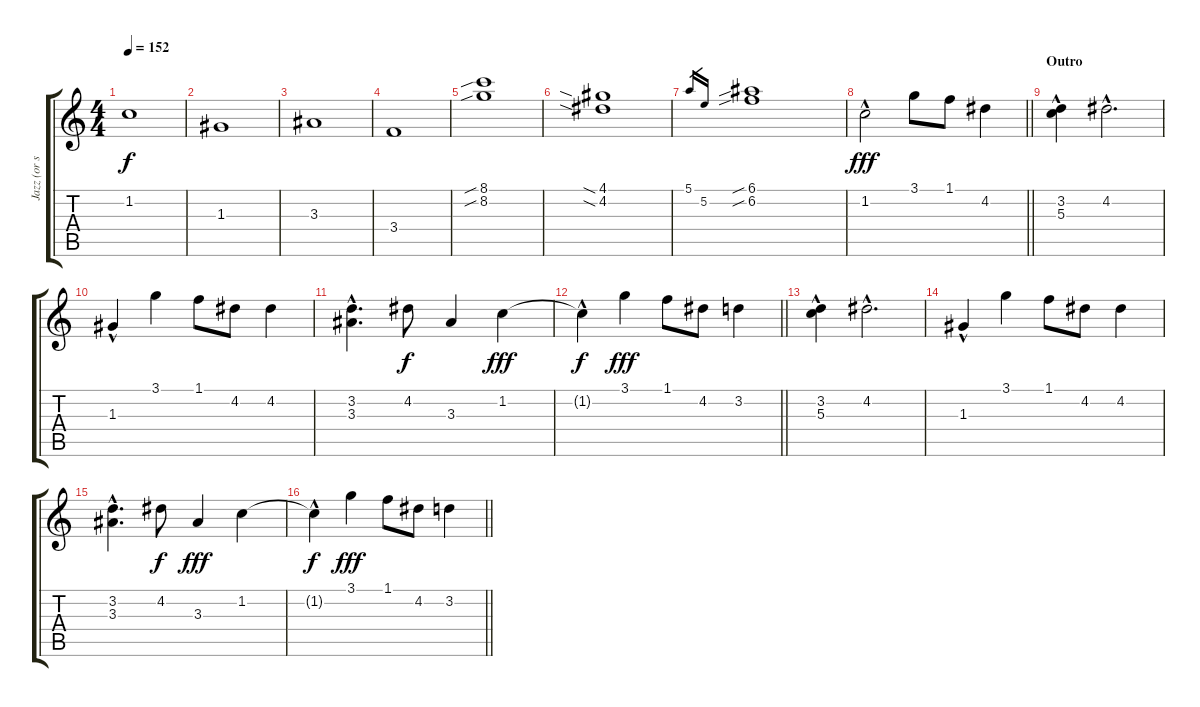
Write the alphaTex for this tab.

\track ("Jazz (or synth)" "Jazz (or s") {instrument electricguitarjazz}
\staff {score tabs}
\tuning (E4 B3 G3 D3 A2 E2) {hide}
\ts (4 4)
\tempo 152
\clef g2
\ks c
1.2.1{dy f} |
1.3.1 |
3.3.1 |
3.4.1 |
(8.1{sib} 8.2{sib}).1 |
(4.1{sia} 4.2{sia}).1 |
5.1.16{gr} 5.2.16{gr} (6.1{sib} 6.2{sib}).1 |
\barLineRight lightlight
1.2{hac}.2{dy fff volume 11} 3.1.8 1.1.8 4.2.4 |
\section ("" "Outro")
(3.2{hac} 5.3{hac}).4 4.2{hac}.2{d} |
1.3{hac}.4 3.1.4 1.1.8 4.2.8 4.2.4 |
(3.2{hac} 3.3{hac}).4{d} 4.2.8{dy f} 3.3.4 1.2.4{dy fff} |
\barLineRight lightlight
1.2{hac t}.4{dy f} 3.1.4{dy fff} 1.1.8 4.2.8 3.2.4 |
(3.2{hac} 5.3{hac}).4 4.2{hac}.2{d} |
1.3{hac}.4 3.1.4 1.1.8 4.2.8 4.2.4 |
(3.2{hac} 3.3{hac}).4{d} 4.2.8{dy f} 3.3.4{dy fff} 1.2.4 |
\barLineRight lightlight
1.2{hac t}.4{dy f} 3.1.4{dy fff} 1.1.8 4.2.8 3.2.4
